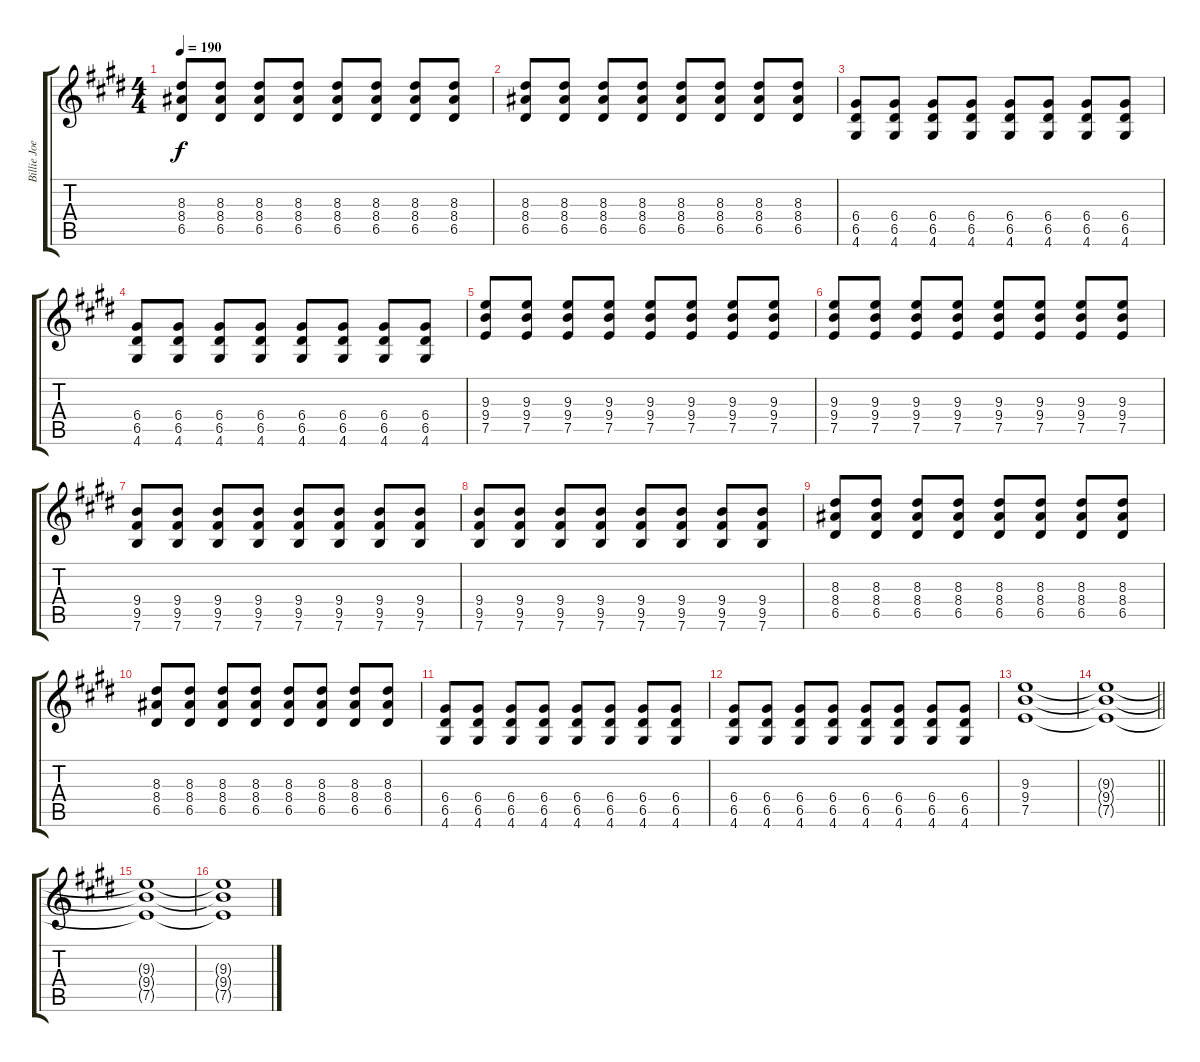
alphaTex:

\track ("Billie Joe Armstrong (Rhthym Guitar)" "Billie Joe") {instrument overdrivenguitar}
\staff {score tabs}
\tuning (E4 B3 G3 D3 A2 E2) {hide}
\ts (4 4)
\tempo 190
\clef g2
\ks e
(8.3 8.4 6.5).8{dy f} (8.3 8.4 6.5).8 (8.3 8.4 6.5).8 (8.3 8.4 6.5).8 (8.3 8.4 6.5).8 (8.3 8.4 6.5).8 (8.3 8.4 6.5).8 (8.3 8.4 6.5).8 |
(8.3 8.4 6.5).8 (8.3 8.4 6.5).8 (8.3 8.4 6.5).8 (8.3 8.4 6.5).8 (8.3 8.4 6.5).8 (8.3 8.4 6.5).8 (8.3 8.4 6.5).8 (8.3 8.4 6.5).8 |
(6.4 6.5 4.6).8 (6.4 6.5 4.6).8 (6.4 6.5 4.6).8 (6.4 6.5 4.6).8 (6.4 6.5 4.6).8 (6.4 6.5 4.6).8 (6.4 6.5 4.6).8 (6.4 6.5 4.6).8 |
(6.4 6.5 4.6).8 (6.4 6.5 4.6).8 (6.4 6.5 4.6).8 (6.4 6.5 4.6).8 (6.4 6.5 4.6).8 (6.4 6.5 4.6).8 (6.4 6.5 4.6).8 (6.4 6.5 4.6).8 |
(9.3 9.4 7.5).8 (9.3 9.4 7.5).8 (9.3 9.4 7.5).8 (9.3 9.4 7.5).8 (9.3 9.4 7.5).8 (9.3 9.4 7.5).8 (9.3 9.4 7.5).8 (9.3 9.4 7.5).8 |
(9.3 9.4 7.5).8 (9.3 9.4 7.5).8 (9.3 9.4 7.5).8 (9.3 9.4 7.5).8 (9.3 9.4 7.5).8 (9.3 9.4 7.5).8 (9.3 9.4 7.5).8 (9.3 9.4 7.5).8 |
(9.4 9.5 7.6).8 (9.4 9.5 7.6).8 (9.4 9.5 7.6).8 (9.4 9.5 7.6).8 (9.4 9.5 7.6).8 (9.4 9.5 7.6).8 (9.4 9.5 7.6).8 (9.4 9.5 7.6).8 |
(9.4 9.5 7.6).8 (9.4 9.5 7.6).8 (9.4 9.5 7.6).8 (9.4 9.5 7.6).8 (9.4 9.5 7.6).8 (9.4 9.5 7.6).8 (9.4 9.5 7.6).8 (9.4 9.5 7.6).8 |
(8.3 8.4 6.5).8 (8.3 8.4 6.5).8 (8.3 8.4 6.5).8 (8.3 8.4 6.5).8 (8.3 8.4 6.5).8 (8.3 8.4 6.5).8 (8.3 8.4 6.5).8 (8.3 8.4 6.5).8 |
(8.3 8.4 6.5).8 (8.3 8.4 6.5).8 (8.3 8.4 6.5).8 (8.3 8.4 6.5).8 (8.3 8.4 6.5).8 (8.3 8.4 6.5).8 (8.3 8.4 6.5).8 (8.3 8.4 6.5).8 |
(6.4 6.5 4.6).8 (6.4 6.5 4.6).8 (6.4 6.5 4.6).8 (6.4 6.5 4.6).8 (6.4 6.5 4.6).8 (6.4 6.5 4.6).8 (6.4 6.5 4.6).8 (6.4 6.5 4.6).8 |
(6.4 6.5 4.6).8 (6.4 6.5 4.6).8 (6.4 6.5 4.6).8 (6.4 6.5 4.6).8 (6.4 6.5 4.6).8 (6.4 6.5 4.6).8 (6.4 6.5 4.6).8 (6.4 6.5 4.6).8 |
(9.3 9.4 7.5).1 |
\barLineRight lightlight
(9.3{t} 9.4{t} 7.5{t}).1 |
(9.3{t} 9.4{t} 7.5{t}).1 |
(9.3{t} 9.4{t} 7.5{t}).1
